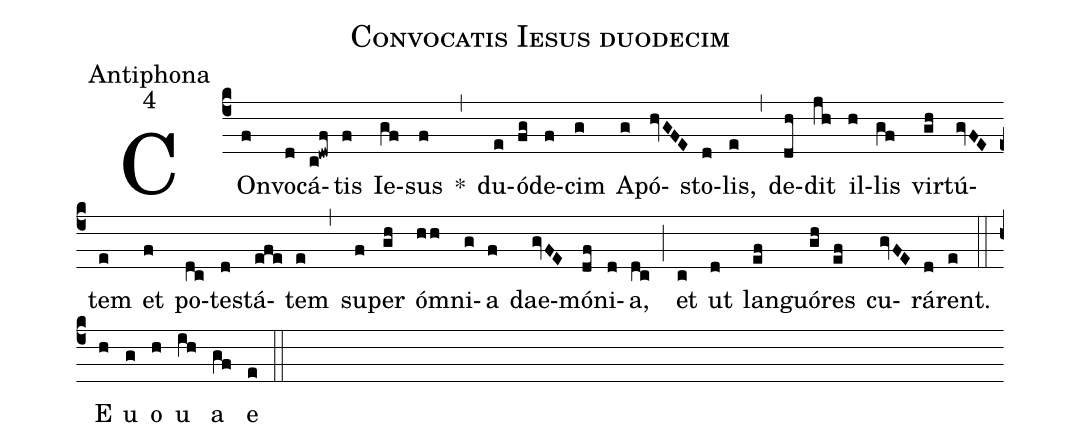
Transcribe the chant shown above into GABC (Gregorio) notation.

name:Convocatis Iesus duodecim ;
office-part:Antiphona;
mode:4;
%%
(c4) COn(f)vo(d)cá(c!dwf)tis(f) Ie(gf)sus(f) *(,) du(e)ó(fg)de(f)cim(g) A(g)pó(hvGFE)sto(d)lis,(e) (,) de(dh)dit(jh) il(h)lis(gf) vir(gh)tú(gvFE)tem(e) et(f) po(dc)te(d)stá(efe)tem(e) (,) su(f)per(gh) ó(hh)mni(g)a(f) dae(gvFE)mó(df)ni(d)a,(dc) (;) et(c) ut(d) lan(ef)guó(gh)res(ef) cu(gvFE)rá(d)rent.(e) (::) E(h) u(g) o(h) u(ih) a(gf) e(e) (::)
